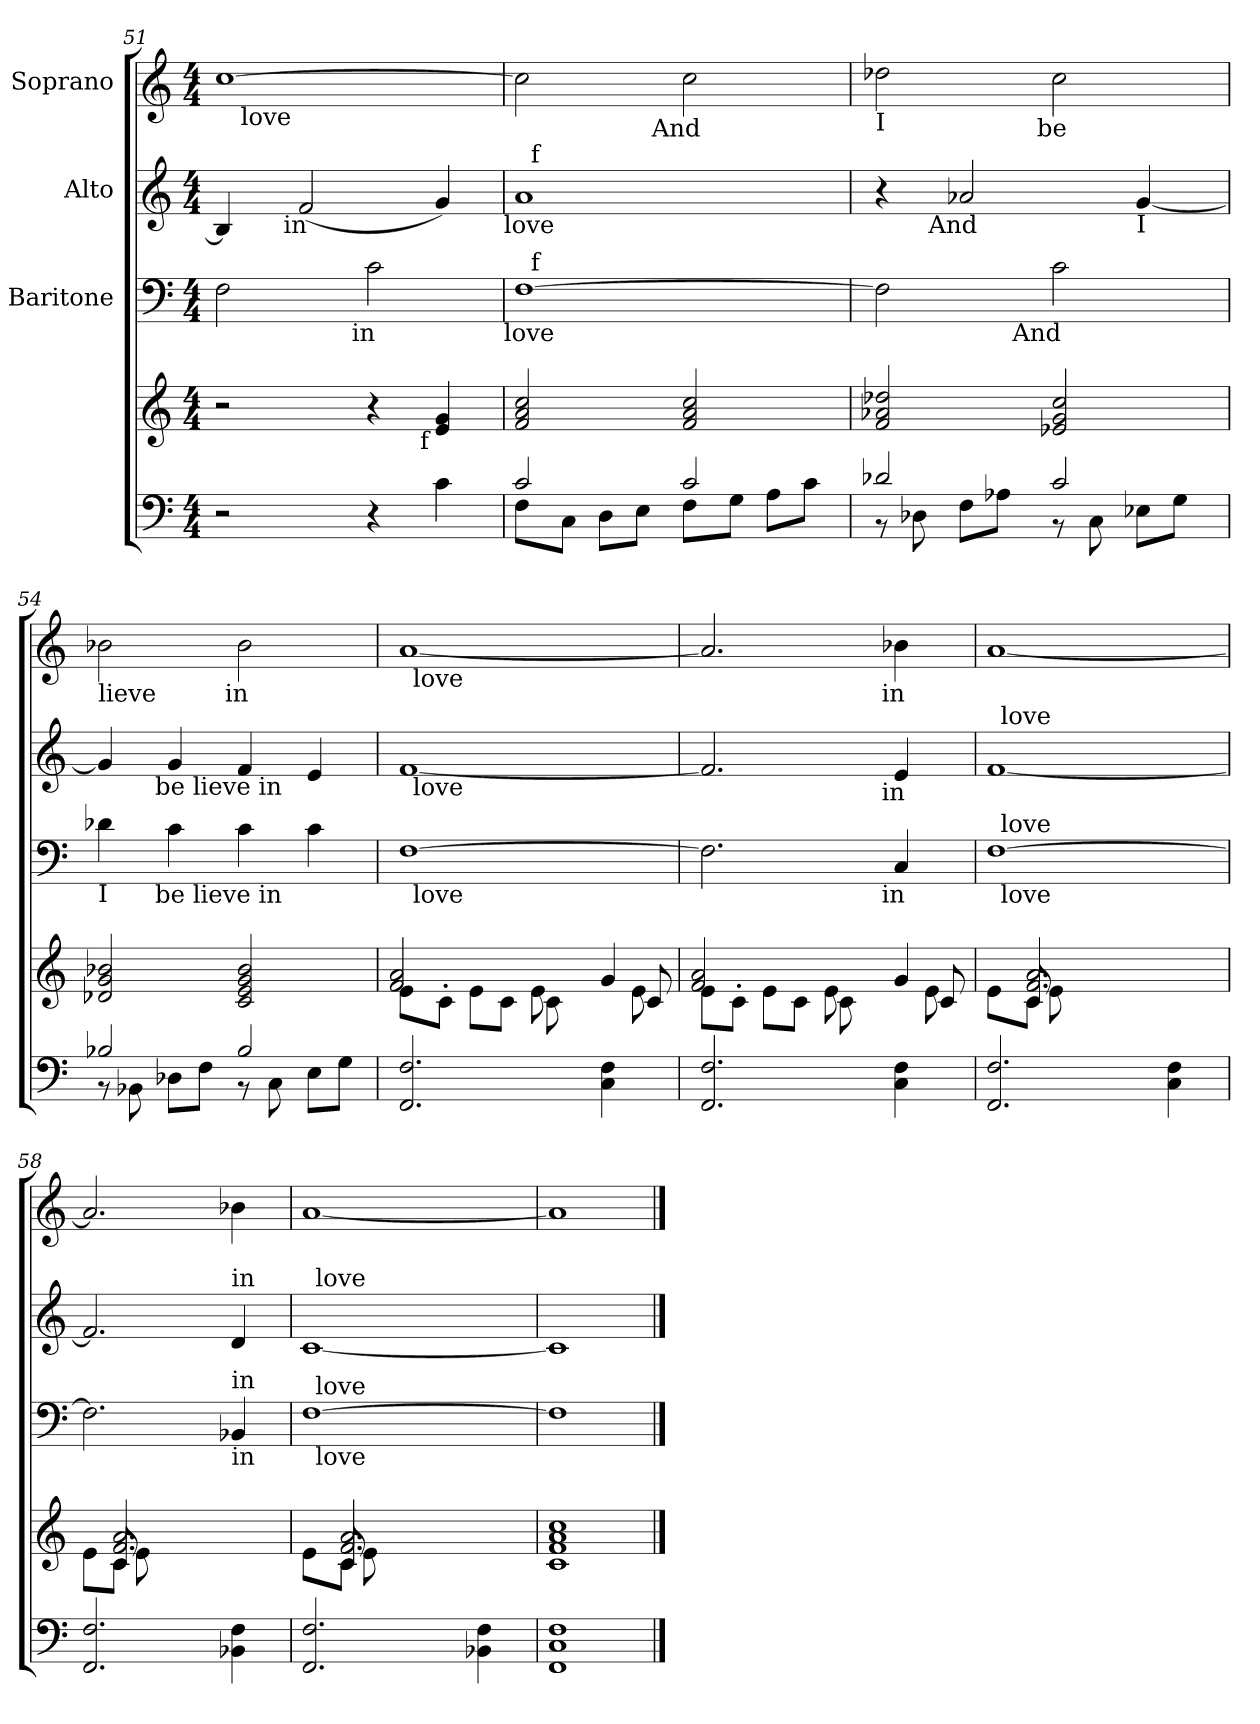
**kern	**kern	**kern	**kern	**kern
*part4	*part4	*part3	*part2	*part1
*staff5	*staff4	*staff3	*staff2	*staff1
*	*	*I"Baritone	*I"Alto	*I"Soprano
!!LO:PB:g=z
*clefF4	*clefG2	*clefF4	*clefG2	*clefG2
*k[]	*k[]	*k[]	*k[]	*k[]
*C:	*C:	*C:	*C:	*C:
*M4/4	*M4/4	*M4/4	*M4/4	*M4/4
=51	=51	=51	=51	=51
!	!	!LO:TX:b:t=lieve	!	!
*	*^	*^	*^	*^
2r	2r	2ryy	2F\	4...ryy	4B-/]	8..ryy	[>1cc	16ryy
!	!	!	!	!	!	!	!	!LO:TX:b:t=love
.	.	.	.	.	.	.	.	2...ryy
!	!	!	!	!	!	!LO:TX:b:t=in	!	!
.	.	.	.	.	.	2ryy	.	.
.	.	.	.	.	(<2f/	.	.	.
!	!	!	!	!LO:TX:b:t=in	!	!	!	!
.	.	.	.	2ryy	.	.	.	.
4r	4r	8..ryy	2c\	.	.	.	.	.
!	!	!LO:TX:b:t=f	!	!	!	!	!	!
.	.	4ryy	.	.	.	4ryy	.	.
4c\	4e/ 4g/	.	.	.	4g/)	.	.	.
.	.	32ryy	.	32ryy	.	32ryy	.	.
!	!	!	!	!	!LO:TX:b:t=love	!	!	!
!	!	!	!LO:TX:b:t=love	!	!	!	!	!
*	*v	*v	*	*	*	*	*	*
=52	=52	=52	=52	=52	=52	=52	=52
*^	*	*	*	*	*	*	*
2c/	8F\L	2f/ 2a/ 2cc/	[>1F	32ryy	1a	32ryy	2cc\]	4ryy
!	!	!	!	!	!	!LO:TX:a:t=f	!	!
!	!	!	!	!LO:TX:a:t=f	!	!	!	!
.	.	.	.	2ryy	.	2ryy	.	.
.	8C\J	.	.	.	.	.	.	.
.	8D\L	.	.	.	.	.	.	8ryy
.	8E\J	.	.	.	.	.	.	32ryy
!	!	!	!	!	!	!	!	!LO:TX:b:t=And
.	.	.	.	.	.	.	.	2ryy
2c/	8F\L	2f/ 2a/ 2cc/	.	.	.	.	2cc\	.
.	.	.	.	4...ryy	.	4...ryy	.	.
.	8G\J	.	.	.	.	.	.	.
.	8A\L	.	.	.	.	.	.	.
.	8c\J	.	.	.	.	.	.	.
.	.	.	.	.	.	.	.	16.ryy
=53	=53	=53	=53	=53	=53	=53	=53	=53
!	!	!	!	!	!	!	!LO:TX:b:t=I	!
2d-X/	8rBB	2f/ 2a-X/ 2dd-X/	2F\]	4ryy	4r	8ryy	2dd-X\	4...ryy
.	8D-X\	.	.	.	.	32ryy	.	.
!	!	!	!	!	!	!LO:TX:b:t=And	!	!
.	.	.	.	.	.	2ryy	.	.
.	8F\L	.	.	8ryy	2a-X/	.	.	.
.	8A-X\J	.	.	32ryy	.	.	.	.
!	!	!	!	!LO:TX:b:t=And	!	!	!	!
.	.	.	.	2ryy	.	.	.	.
!	!	!	!	!	!	!	!	!LO:TX:b:t=be
.	.	.	.	.	.	.	.	2ryy
8rBB	2c/	2e-X/ 2g/ 2cc/	2c\	.	.	.	2cc\	.
8C\	.	.	.	.	.	.	.	.
.	.	.	.	.	.	4ryy	.	.
!	!	!	!	!	!LO:TX:b:t=I	!	!	!
8E-X\L	.	.	.	.	[<4g/	.	.	.
8G\J	.	.	.	.	.	.	.	.
.	.	.	.	16.ryy	.	16.ryy	.	.
.	.	.	.	.	.	.	.	32ryy
=54	=54	=54	=54	=54	=54	=54	=54	=54
!	!	!	!	!	!	!	!LO:TX:b:t=lieve	!
!	!	!	!LO:TX:b:t=I	!	!	!	!	!
2B-X/	8rBB	2d-X/ 2g/ 2b-X/	4d-X\	8..ryy	4g/]	8..ryy	2b-X\	4...ryy
.	8BB-X\	.	.	.	.	.	.	.
!	!	!	!	!	!	!LO:TX:b:t=be lieve in	!	!
!	!	!	!	!LO:TX:b:t=be lieve in	!	!	!	!
.	.	.	.	2ryy	.	2ryy	.	.
.	8D-X\L	.	4c\	.	4g/	.	.	.
.	8F\J	.	.	.	.	.	.	.
!	!	!	!	!	!	!	!	!LO:TX:b:t=in
.	.	.	.	.	.	.	.	2ryy
8rBB	2B-/	2c/ 2e/ 2g/ 2b-/	4c\	.	4f/	.	2b-\	.
8C\	.	.	.	.	.	.	.	.
.	.	.	.	4ryy	.	4ryy	.	.
8E\L	.	.	4c\	.	4e/	.	.	.
8G\J	.	.	.	.	.	.	.	.
.	.	.	.	32ryy	.	32ryy	.	32ryy
*v	*v	*	*	*	*	*	*	*
=55	=55	=55	=55	=55	=55	=55	=55
*	*^	*	*	*	*	*	*
*	*	*^	*	*	*	*	*	*
*	*	*	*^	*	*	*	*	*	*
2.FF/ 2.F/	8e\L	2f/ 2a/	2..ryy	2..ryy	[>1F	32ryy	[<1f	32ryy	[<1a	32ryy
!	!	!	!	!	!	!	!	!	!	!LO:TX:b:t=love
!	!	!	!	!	!	!	!	!LO:TX:b:t=love	!	!
!	!	!	!	!	!	!LO:TX:b:t=love	!	!	!	!
.	.	.	.	.	.	2ryy	.	2ryy	.	2ryy
.	8c'<\J	.	.	.	.	.	.	.	.	.
.	8e\L	.	.	.	.	.	.	.	.	.
.	8c\J	.	.	.	.	.	.	.	.	.
.	8e\	8c\	.	.	.	.	.	.	.	.
.	.	.	.	.	.	4...ryy	.	4...ryy	.	4...ryy
.	4.ryy	8ryy	.	.	.	.	.	.	.	.
4C\ 4F\	.	4g/	.	.	.	.	.	.	.	.
.	.	.	8e\	8c/	.	.	.	.	.	.
=56	=56	=56	=56	=56	=56	=56	=56	=56	=56	=56
2.FF/ 2.F/	8e\L	2f/ 2a/	2..ryy	2..ryy	2.F\]	2ryy	2.f/]	2ryy	2.a/]	2ryy
.	8c'<\J	.	.	.	.	.	.	.	.	.
.	8e\L	.	.	.	.	.	.	.	.	.
.	8c\J	.	.	.	.	.	.	.	.	.
.	8e\	8c\	.	.	.	8..ryy	.	8..ryy	.	8..ryy
.	4.ryy	8ryy	.	.	.	.	.	.	.	.
!	!	!	!	!	!	!	!	!	!	!LO:TX:b:t=in
!	!	!	!	!	!	!	!	!LO:TX:b:t=in	!	!
!	!	!	!	!	!	!LO:TX:b:t=in	!	!	!	!
.	.	.	.	.	.	4ryy	.	4ryy	.	4ryy
4C\ 4F\	.	4g/	.	.	4C/	.	4e/	.	4b-X\	.
.	.	.	8e\	8c/	.	.	.	.	.	.
.	.	.	.	.	.	32ryy	.	32ryy	.	32ryy
*	*	*	*	*	*	*	*	*	*v	*v
!!LO:LB:g=z
=57	=57	=57	=57	=57	=57	=57	=57	=57	=57
2.FF/ 2.F/	8e\L	8ryy	8ryy	8ryy	[>1F	32ryy	[<1f	32ryy	[<1a
!	!	!	!	!	!	!	!	!LO:TX:a:t=love	!
!	!	!	!	!	!	!LO:TX:b:t=love	!	!	!
!	!	!	!	!	!	!LO:TX:a:t=love	!	!	!
.	.	.	.	.	.	2ryy	.	2ryy	.
.	8c\J	2.f/ 2.a/	8e\	8c/	.	.	.	.	.
.	8ryy	.	8ryy	8ryy	.	.	.	.	.
.	2ryy	.	2ryy	2ryy	.	.	.	.	.
.	.	.	.	.	.	4...ryy	.	4...ryy	.
4C\ 4F\	.	.	.	.	.	.	.	.	.
.	8ryy	8ryy	8ryy	8ryy	.	.	.	.	.
*	*	*	*	*	*v	*v	*	*	*
*	*	*	*	*	*	*v	*v	*
=58	=58	=58	=58	=58	=58	=58	=58
2.FF/ 2.F/	8e\L	8ryy	8ryy	8ryy	2.F\]	2.f/]	2.a/]
.	8c\J	2.f/ 2.a/	8e\	8c/	.	.	.
.	8ryy	.	8ryy	8ryy	.	.	.
.	2ryy	.	2ryy	2ryy	.	.	.
!	!	!	!	!	!	!LO:TX:a:t=in	!
!	!	!	!	!	!LO:TX:b:t=in	!	!
!	!	!	!	!	!LO:TX:a:t=in	!	!
4BB-X\ 4F\	.	.	.	.	4BB-X/	4d/	4b-X\
.	8ryy	8ryy	8ryy	8ryy	.	.	.
=59	=59	=59	=59	=59	=59	=59	=59
*	*	*	*	*	*^	*^	*
2.FF/ 2.F/	8e\L	8ryy	8ryy	8ryy	[>1F	32ryy	[<1c	32ryy	[<1a
!	!	!	!	!	!	!	!	!LO:TX:a:t=love	!
!	!	!	!	!	!	!LO:TX:b:t=love	!	!	!
!	!	!	!	!	!	!LO:TX:a:t=love	!	!	!
.	.	.	.	.	.	2ryy	.	2ryy	.
.	8c\J	2.f/ 2.a/	8e\	8c/	.	.	.	.	.
.	8ryy	.	8ryy	8ryy	.	.	.	.	.
.	2ryy	.	2ryy	2ryy	.	.	.	.	.
.	.	.	.	.	.	4...ryy	.	4...ryy	.
4BB-X\ 4F\	.	.	.	.	.	.	.	.	.
.	8ryy	8ryy	8ryy	8ryy	.	.	.	.	.
*	*v	*v	*v	*v	*	*	*v	*v	*
*	*	*v	*v	*	*
=60	=60	=60	=60	=60
1FF 1C 1F	1c 1f 1a 1cc	1F]	1c]	1a]
==	==	==	==	==
*-	*-	*-	*-	*-
